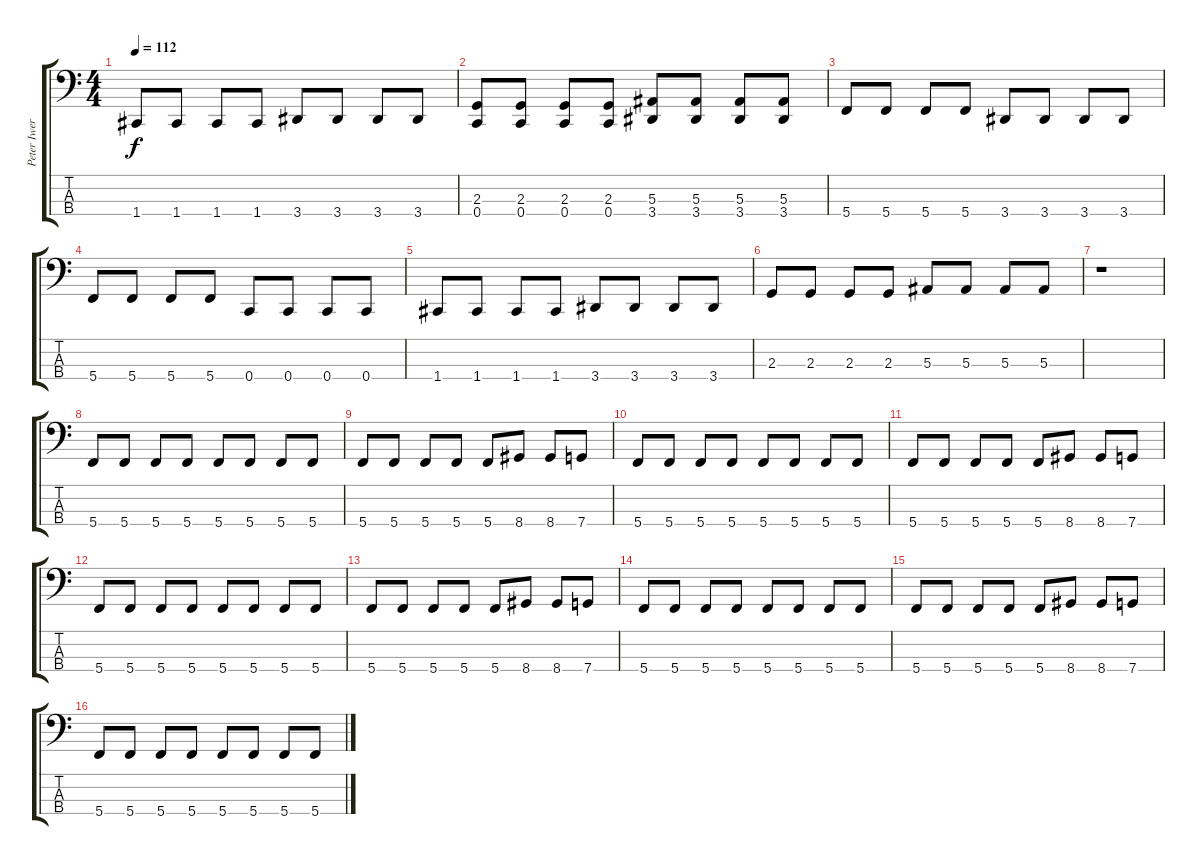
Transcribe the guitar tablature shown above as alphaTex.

\track ("Peter Iwers" "Peter Iwer") {instrument electricbassfinger}
\staff {score tabs}
\tuning (Eb2 Bb1 F1 C1) {hide}
\ts (4 4)
\tempo 112
\clef f4
\ks c
1.4.8{dy f} 1.4.8 1.4.8 1.4.8 3.4.8 3.4.8 3.4.8 3.4.8 |
(2.3 0.4).8 (2.3 0.4).8 (2.3 0.4).8 (2.3 0.4).8 (5.3 3.4).8 (5.3 3.4).8 (5.3 3.4).8 (5.3 3.4).8 |
5.4.8 5.4.8 5.4.8 5.4.8 3.4.8 3.4.8 3.4.8 3.4.8 |
5.4.8 5.4.8 5.4.8 5.4.8 0.4.8 0.4.8 0.4.8 0.4.8 |
1.4.8 1.4.8 1.4.8 1.4.8 3.4.8 3.4.8 3.4.8 3.4.8 |
2.3.8 2.3.8 2.3.8 2.3.8 5.3.8 5.3.8 5.3.8 5.3.8 |
r.1 |
5.4.8 5.4.8 5.4.8 5.4.8 5.4.8 5.4.8 5.4.8 5.4.8 |
5.4.8 5.4.8 5.4.8 5.4.8 5.4.8 8.4.8 8.4.8 7.4.8 |
5.4.8 5.4.8 5.4.8 5.4.8 5.4.8 5.4.8 5.4.8 5.4.8 |
5.4.8 5.4.8 5.4.8 5.4.8 5.4.8 8.4.8 8.4.8 7.4.8 |
5.4.8 5.4.8 5.4.8 5.4.8 5.4.8 5.4.8 5.4.8 5.4.8 |
5.4.8 5.4.8 5.4.8 5.4.8 5.4.8 8.4.8 8.4.8 7.4.8 |
5.4.8 5.4.8 5.4.8 5.4.8 5.4.8 5.4.8 5.4.8 5.4.8 |
5.4.8 5.4.8 5.4.8 5.4.8 5.4.8 8.4.8 8.4.8 7.4.8 |
5.4.8 5.4.8 5.4.8 5.4.8 5.4.8 5.4.8 5.4.8 5.4.8
